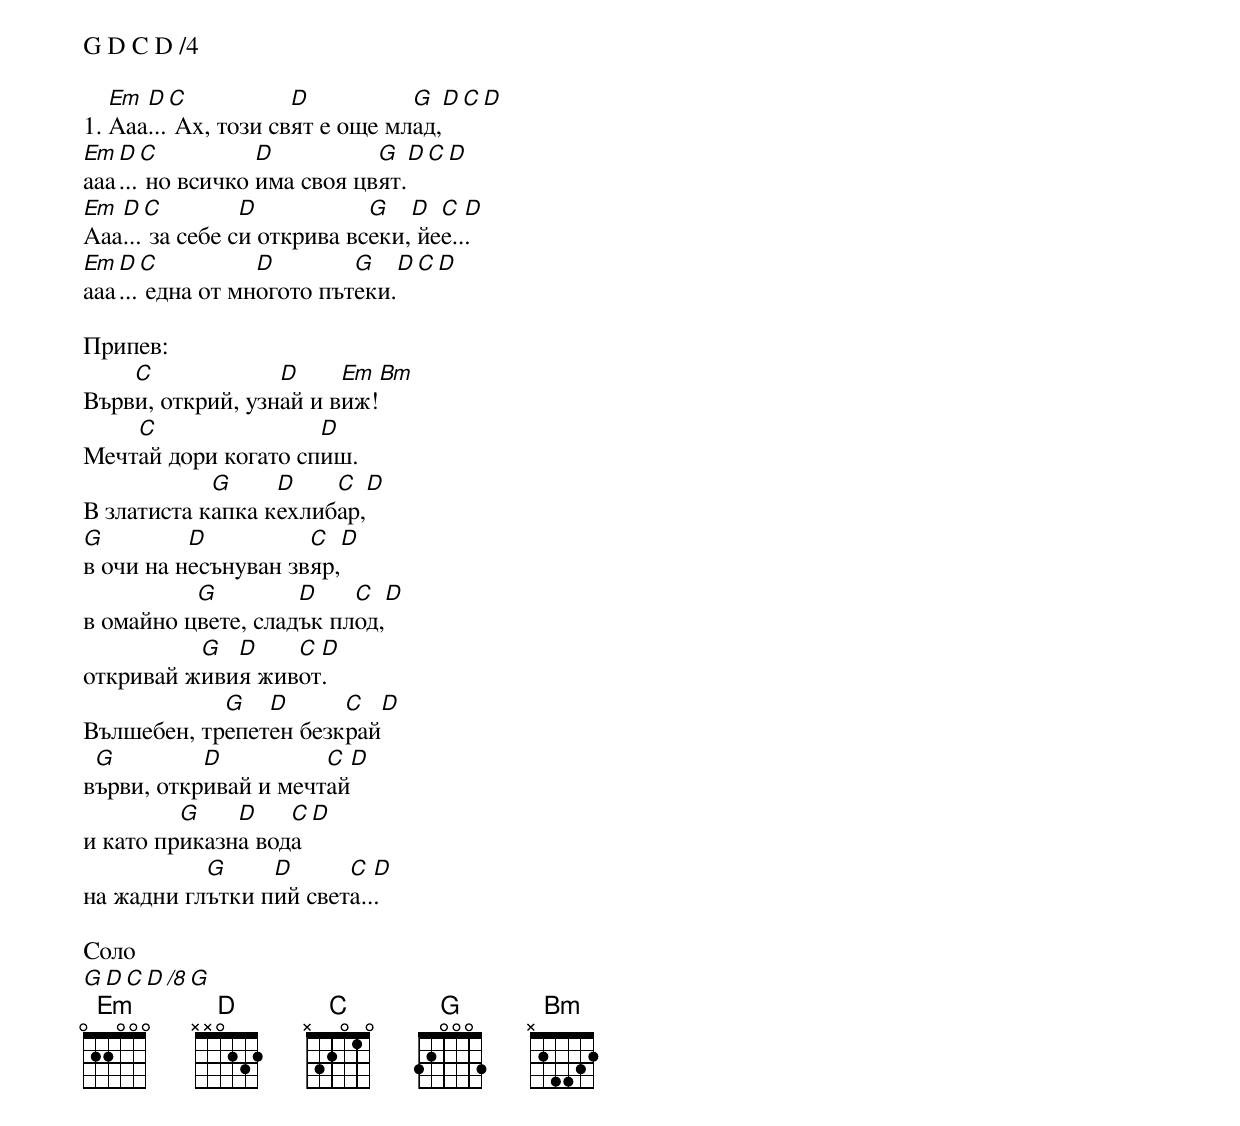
G D C D /4

   Em D  C           D          G  D  C  D
1. Aaa... Ах, този свят е още млад,
Em D  C          D          G  D  C  D
aaa... но всичко има своя цвят.
Em D  C         D           G   D  C  D
Аaa... за себе си открива всеки, йее...
Em D  C          D        G   D  C  D
aaa... една от многото пътеки.

Припев:
    C             D     Em    Bm
Върви, открий, узнай и виж!
    C                D
Мечтай дори когато спиш.
            G     D    C   D
В златиста капка кехлибар,
G         D          C    D
в очи на несънуван звяр,
          G         D    C   D
в омайно цвете, сладък плод,
          G  D    C D
откривай живия живот.
            G   D      C   D
Вълшебен, трепетен безкрай
 G         D          C   D
върви, откривай и мечтай
         G    D    C  D
и като приказна вода
           G     D      C  D
на жадни глътки пий света...

Соло
G D C D /8 G
